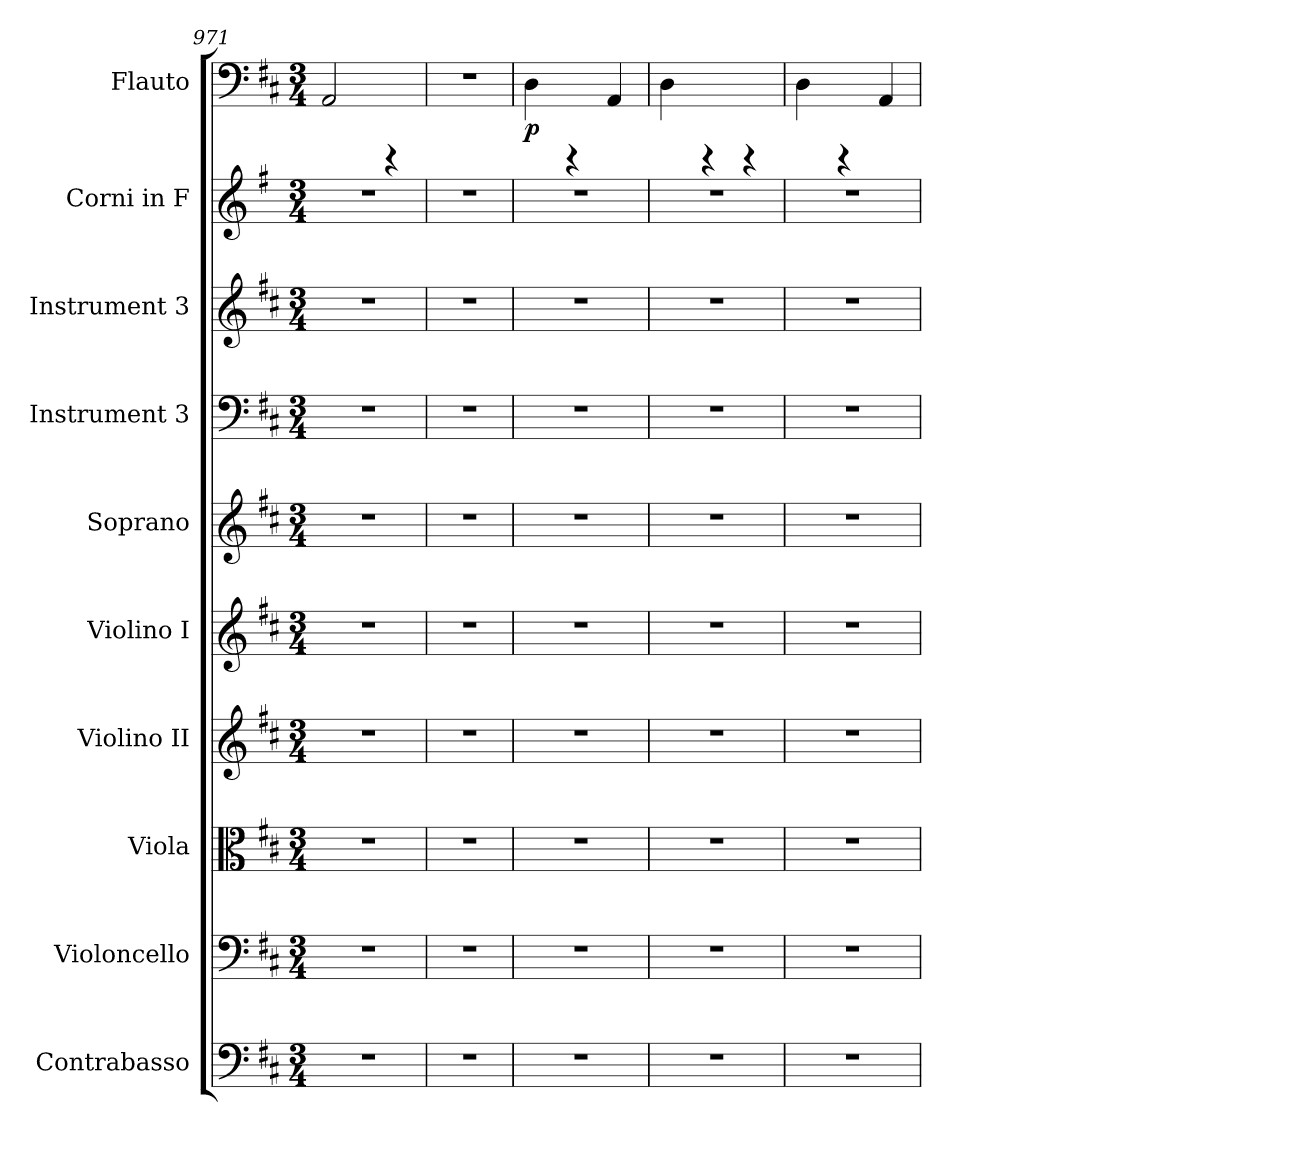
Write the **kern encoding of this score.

**kern	**kern	**kern	**kern	**kern	**kern	**kern	**kern	**kern	**kern	**dynam
*part10	*part9	*part8	*part7	*part6	*part5	*part4	*part3	*part2	*part1	*part1
*staff10	*staff9	*staff8	*staff7	*staff6	*staff5	*staff4	*staff3	*staff2	*staff1	*staff1
*I"Contrabasso	*I"Violoncello	*I"Viola	*I"Violino II	*I"Violino I	*I"Soprano	*I"Instrument 3	*I"Instrument 3	*I"Corni in F	*I"Flauto	*
*I'Cb.	*I'Vc.	*I'Vla.	*I'Vln. II	*I'Vln. I	*I'S	*	*	*I'Cor.	*I'Fl.	*
*clefF4	*clefF4	*clefC3	*clefG2	*clefG2	*clefG2	*clefF4	*clefG2	*clefG2	*clefF4	*
*ITrd1c2	*ITrd1c2	*ITrd1c2	*ITrd1c2	*ITrd1c2	*ITrd1c2	*ITrd1c2	*ITrd1c2	*ITrd4c7	*ITrd1c2	*
*k[]	*k[]	*k[]	*k[]	*k[]	*k[]	*k[]	*k[]	*k[]	*k[]	*
*C:	*C:	*C:	*C:	*C:	*C:	*C:	*C:	*C:	*C:	*
*M3/4	*M3/4	*M3/4	*M3/4	*M3/4	*M3/4	*M3/4	*M3/4	*M3/4	*M3/4	*
=971	=971	=971	=971	=971	=971	=971	=971	=971	=971	=971
2.r	2.r	2.r	2.r	2.r	2.r	2.r	2.r	2.r	2GG/	.
.	.	.	.	.	.	.	.	.	4rCCC	.
=972	=972	=972	=972	=972	=972	=972	=972	=972	=972	=972
2.r	2.r	2.r	2.r	2.r	2.r	2.r	2.r	2.r	2.r	.
=973	=973	=973	=973	=973	=973	=973	=973	=973	=973	=973
!	!	!	!	!	!	!	!	!	!	!LO:DY:b
2.r	2.r	2.r	2.r	2.r	2.r	2.r	2.r	2.r	4C\	p
.	.	.	.	.	.	.	.	.	4rCCC	.
.	.	.	.	.	.	.	.	.	4GG/	.
!!LO:LB:g=z
=974	=974	=974	=974	=974	=974	=974	=974	=974	=974	=974
2.r	2.r	2.r	2.r	2.r	2.r	2.r	2.r	2.r	4C\	.
.	.	.	.	.	.	.	.	.	4rCCC	.
.	.	.	.	.	.	.	.	.	4rCCC	.
=975	=975	=975	=975	=975	=975	=975	=975	=975	=975	=975
2.r	2.r	2.r	2.r	2.r	2.r	2.r	2.r	2.r	4C\	.
.	.	.	.	.	.	.	.	.	4rCCC	.
.	.	.	.	.	.	.	.	.	4GG/	.
=	=	=	=	=	=	=	=	=	=	=
*-	*-	*-	*-	*-	*-	*-	*-	*-	*-	*-
